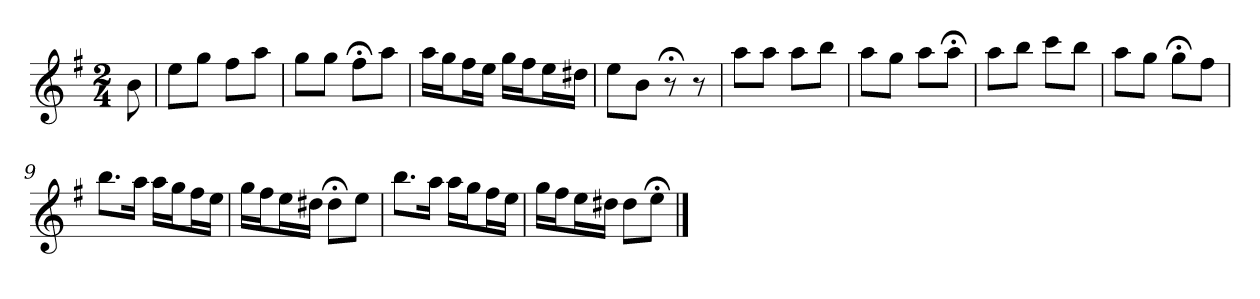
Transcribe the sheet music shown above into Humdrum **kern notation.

**kern
*part1
*staff1
*k[f#]
*G:
*M2/4
*MM120
=
8b
=1
8eeL
8ggJ
8ff#L
8aaJ
=2
8ggL
8ggJ
8ff#;<L
8aaJ
=3
16aaLL
16ggJ
16ff#L
16eeJJ
16ggLL
16ff#J
16eeL
16dd#XJJ
=4
8eeL
8bJ
8r;<
8r
=5
8aaL
8aaJ
8aaL
8bbJ
=6
8aaL
8ggJ
8aaL
8aa;<J
=7
8aaL
8bbJ
8cccL
8bbJ
=8
8aaL
8ggJ
8gg;<L
8ff#J
=9
8.bbL
16aaJk
16aaLL
16ggJ
16ff#L
16eeJJ
=10
16ggLL
16ff#J
16eeL
16dd#XJJ
8dd#;<L
8eeJ
=11
8.bbL
16aaJk
16aaLL
16ggJ
16ff#L
16eeJJ
=12
16ggLL
16ff#J
16eeL
16dd#XJJ
8dd#L
8ee;<J
==
*-
